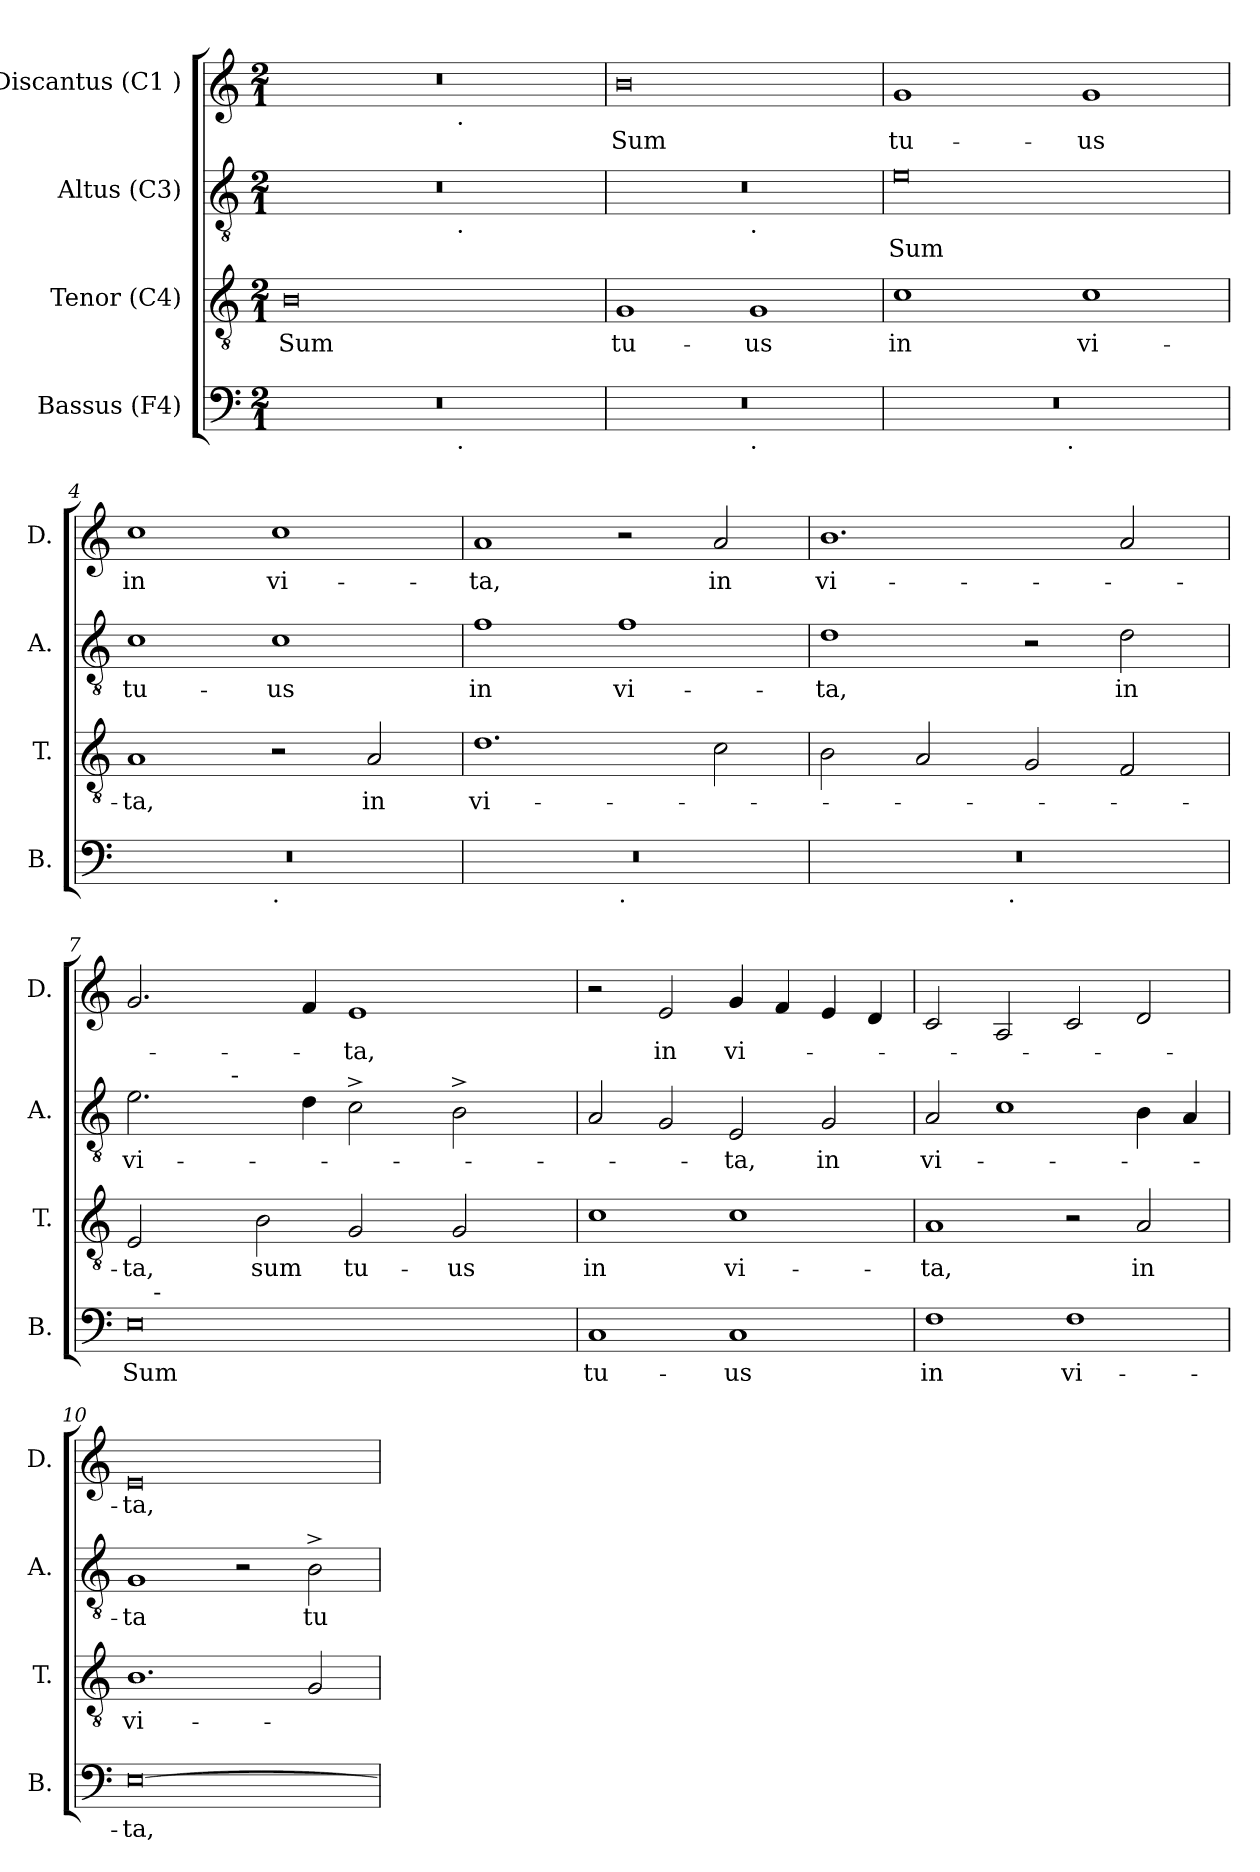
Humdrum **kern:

**kern	**text	**kern	**text	**kern	**text	**kern	**text
*part4	*part4	*part3	*part3	*part2	*part2	*part1	*part1
*staff4	*staff4	*staff3	*staff3	*staff2	*staff2	*staff1	*staff1
*I"Bassus (F4)	*	*I"Tenor (C4)	*	*I"Altus (C3)	*	*I"Discantus (C1 )	*
*I'B.	*	*I'T.	*	*I'A.	*	*I'D.	*
*clefF4	*	*clefGv2	*	*clefGv2	*	*clefG2	*
*k[]	*	*k[]	*	*k[]	*	*k[]	*
*C:	*	*C:	*	*C:	*	*C:	*
*M2/1	*	*M2/1	*	*M2/1	*	*M2/1	*
=1	=1	=1	=1	=1	=1	=1	=1
!	!	!	!LO:LY:b	!	!	!	!
*^	*	*	*	*^	*	*^	*
0r	2ryy	.	0B	Sum	0r	2ryy	.	0r	2ryy	.
.	4...ryy	.	.	.	.	4...ryy	.	.	4...ryy	.
!	!	!	!	!	!	!	!	!	!LO:TX:b:t=.	!
!	!	!	!	!	!	!LO:TX:b:t=.	!	!	!	!
!	!LO:TX:b:t=.	!	!	!	!	!	!	!	!	!
.	1ryy	.	.	.	.	1ryy	.	.	1ryy	.
.	32ryy	.	.	.	.	32ryy	.	.	32ryy	.
=2	=2	=2	=2	=2	=2	=2	=2	=2	=2	=2
!	!	!	!	!LO:LY:b	!	!	!	!	!	!LO:LY:b
*	*	*	*	*	*	*	*	*v	*v	*
0r	1ryy	.	1G	tu-	0r	1ryy	.	0b	Sum
!	!	!	!	!	!	!LO:TX:b:t=.	!	!	!
!	!LO:TX:b:t=.	!	!	!	!	!	!	!	!
!	!	!	!	!LO:LY:b	!	!	!	!	!
.	1ryy	.	1G	-us	.	1ryy	.	.	.
=3	=3	=3	=3	=3	=3	=3	=3	=3	=3
!	!	!	!	!LO:LY:b	!	!	!LO:LY:b	!	!LO:LY:b
*	*	*	*	*	*v	*v	*	*	*
0r	2ryy	.	1c	in	0e	Sum	1g	tu-
.	4...ryy	.	.	.	.	.	.	.
!	!LO:TX:b:t=.	!	!	!	!	!	!	!
.	1ryy	.	.	.	.	.	.	.
!	!	!	!	!LO:LY:b	!	!	!	!LO:LY:b
.	.	.	1c	vi-	.	.	1g	-us
.	32ryy	.	.	.	.	.	.	.
=4	=4	=4	=4	=4	=4	=4	=4	=4
!	!	!	!	!LO:LY:b	!	!LO:LY:b	!	!LO:LY:b
0r	1ryy	.	1A	-ta,	1c	tu-	1cc	in
!	!LO:TX:b:t=.	!	!	!	!	!	!	!
!	!	!	!	!	!	!LO:LY:b	!	!LO:LY:b
.	1ryy	.	2r	.	1c	-us	1cc	vi-
!	!	!	!	!LO:LY:b	!	!	!	!
.	.	.	2A/	in	.	.	.	.
=5	=5	=5	=5	=5	=5	=5	=5	=5
!	!	!	!	!LO:LY:b	!	!LO:LY:b	!	!LO:LY:b
0r	1ryy	.	1.d	vi-	1f	in	1a	-ta,
!	!LO:TX:b:t=.	!	!	!	!	!	!	!
!	!	!	!	!	!	!LO:LY:b	!	!
.	1ryy	.	.	.	1f	vi-	2r	.
!	!	!	!	!	!	!	!	!LO:LY:b
.	.	.	2c\	.	.	.	2a/	in
=6	=6	=6	=6	=6	=6	=6	=6	=6
!	!	!	!	!	!	!LO:LY:b	!	!LO:LY:b
0r	2ryy	.	2B\	.	1d	-ta,	1.b	vi-
.	4...ryy	.	2A/	.	.	.	.	.
!	!LO:TX:b:t=.	!	!	!	!	!	!	!
.	1ryy	.	.	.	.	.	.	.
.	.	.	2G/	.	2r	.	.	.
!	!	!	!	!	!	!LO:LY:b	!	!
.	.	.	2F/	.	2d\	in	2a/	.
.	32ryy	.	.	.	.	.	.	.
!!LO:LB:g=z
=7	=7	=7	=7	=7	=7	=7	=7	=7
!	!	!LO:LY:b	!	!LO:LY:b	!	!LO:LY:b	!	!
*	*	*	*	*	*^	*	*	*
0E	16.ryy	Sum	2E/	-ta,	2.e\	4ryy	vi-	2.g/	.
!	!LO:TX:a:t=-	!	!	!	!	!	!	!	!
.	1ryy	.	.	.	.	.	.	.	.
.	.	.	.	.	.	8ryy	.	.	.
.	.	.	.	.	.	32ryy	.	.	.
!	!	!	!	!	!	!LO:TX:a:t=-	!	!	!
.	.	.	.	.	.	1ryy	.	.	.
!	!	!	!	!LO:LY:b	!	!	!	!	!
.	.	.	2B\	sum	.	.	.	.	.
.	.	.	.	.	4d\	.	.	4f/	.
!	!	!	!	!LO:LY:b	!	!	!	!	!LO:LY:b
.	.	.	2G/	tu-	2c^>\	.	.	1e	-ta,
.	2ryy	.	.	.	.	.	.	.	.
.	.	.	.	.	.	2ryy	.	.	.
!	!	!	!	!LO:LY:b	!	!	!	!	!
.	.	.	2G/	-us	2B^>\	.	.	.	.
.	4ryy	.	.	.	.	.	.	.	.
.	8ryy	.	.	.	.	.	.	.	.
.	.	.	.	.	.	16.ryy	.	.	.
.	32ryy	.	.	.	.	.	.	.	.
=8	=8	=8	=8	=8	=8	=8	=8	=8	=8
!	!	!LO:LY:b	!	!LO:LY:b	!	!	!	!	!
*v	*v	*	*	*	*v	*v	*	*	*
1C	tu-	1c	in	2A/	.	2r	.
!	!	!	!	!	!	!	!LO:LY:b
.	.	.	.	2G/	.	2e/	in
!	!LO:LY:b	!	!LO:LY:b	!	!LO:LY:b	!	!LO:LY:b
1C	-us	1c	vi-	2E/	-ta,	4g/	vi-
.	.	.	.	.	.	4f/	.
!	!	!	!	!	!LO:LY:b	!	!
.	.	.	.	2G/	in	4e/	.
.	.	.	.	.	.	4d/	.
=9	=9	=9	=9	=9	=9	=9	=9
!	!LO:LY:b	!	!LO:LY:b	!	!LO:LY:b	!	!
1F	in	1A	-ta,	2A/	vi-	2c/	.
.	.	.	.	1c	.	2A/	.
!	!LO:LY:b	!	!	!	!	!	!
1F	vi-	2r	.	.	.	2c/	.
!	!	!	!LO:LY:b	!	!	!	!
.	.	2A/	in	4B\	.	2d/	.
.	.	.	.	4A/	.	.	.
=10	=10	=10	=10	=10	=10	=10	=10
!	!LO:LY:b	!	!LO:LY:b	!	!LO:LY:b	!	!LO:LY:b
[>0E	-ta,	1.B	vi-	1G	-ta	0e	-ta,
.	.	.	.	2r	.	.	.
!	!	!	!	!	!LO:LY:b	!	!
.	.	2G/	.	2B^>\	tu-	.	.
=	=	=	=	=	=	=	=
*-	*-	*-	*-	*-	*-	*-	*-
